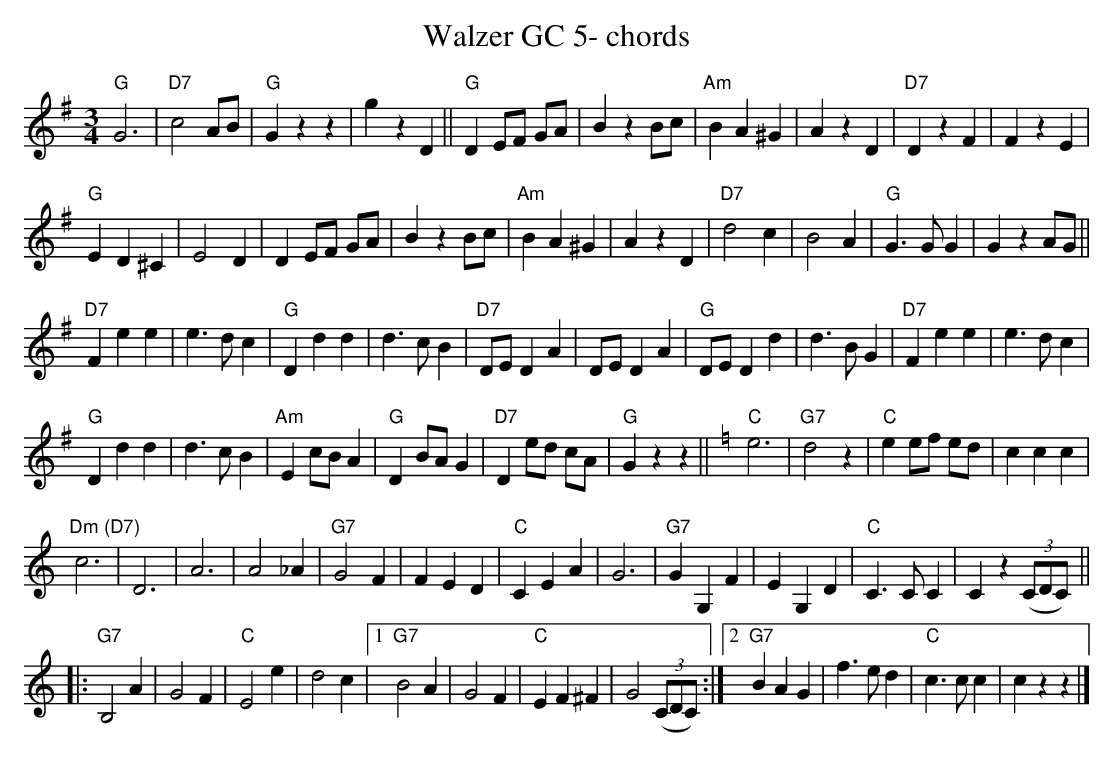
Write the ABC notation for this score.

X:1
T:Walzer GC 5- chords
M:3/4
L:1/4
K:G %%MIDI gchordon
"G"G3 | "D7"c2A/2B/2 | "G"Gzz | gzD || "G"DE/2F/2 G/2A/2 | BzB/2c/2 | "Am"BA^G | AzD | "D7"DzF | FzE |
"G"ED^C | E2D | DE/2F/2 G/2A/2 | BzB/2c/2 | "Am"BA^G | AzD | "D7"d2c | B2A | "G"G>GG | GzA/2G/2 ||
"D7"Fee | e>dc | "G"Ddd | d>cB | "D7"D/2E/2DA | D/2E/2DA | "G"D/2E/2Dd | d>BG | "D7"Fee | e>dc |
"G"Ddd | d>cB | "Am"E c/2B/2A | "G"DB/2A/2G | "D7"D e/2d/2 c/2A/2 | "G"Gzz || [K:Cmaj] "C"e3 | "G7"d2z | "C"ee/2f/2 e/2d/2 | ccc |
"Dm (D7)"c3 | D3 | A3 | A2_A | "G7"G2F | FED | "C"CEA | G3 | "G7"GG,F | EG,D | "C"C>CC | Cz ((3C/2D/2C/2) ||
|: "G7"B,2A | G2F | "C"E2e | d2c |1 "G7"B2A | G2F | "C"EF^F | G2 ((3C/2D/2C/2) :|2 "G7"BAG | f>ed | "C"c>cc | czz |]
